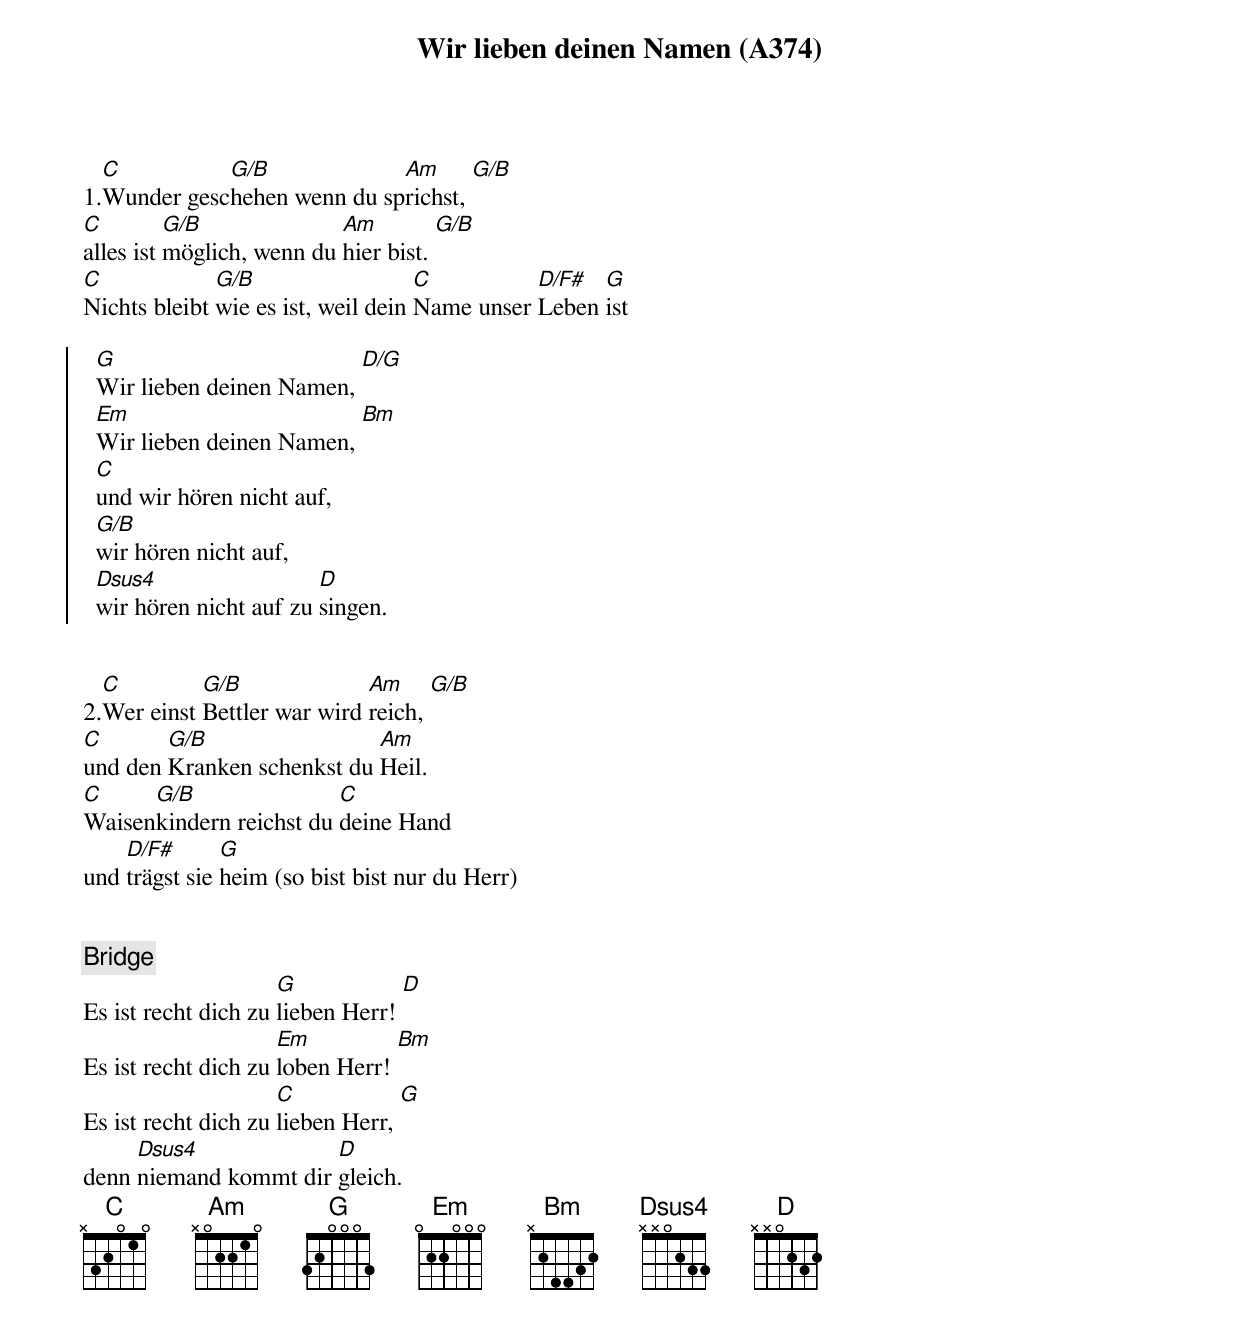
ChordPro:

{title: Wir lieben deinen Namen (A374)}
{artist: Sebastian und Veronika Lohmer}

1.[C]Wunder gesc[G/B]hehen wenn du sp[Am]richst, [G/B]
[C]alles ist [G/B]möglich, wenn du [Am]hier bist. [G/B]
[C]Nichts bleibt [G/B]wie es ist, weil dein [C]Name unser [D/F#]Leben [G]ist

{soc}
  [G]Wir lieben deinen Namen, [D/G]
  [Em]Wir lieben deinen Namen, [Bm]
  [C]und wir hören nicht auf,
  [G/B]wir hören nicht auf,
  [Dsus4]wir hören nicht auf zu [D]singen.
 {eoc}


2.[C]Wer einst [G/B]Bettler war wird [Am]reich, [G/B]
[C]und den [G/B]Kranken schenkst du [Am]Heil.
[C]Waisen[G/B]kindern reichst du [C]deine Hand
und [D/F#]trägst sie [G]heim (so bist bist nur du Herr)


{comment: Bridge}
Es ist recht dich zu [G]lieben Herr! [D]
Es ist recht dich zu [Em]loben Herr! [Bm]
Es ist recht dich zu [C]lieben Herr, [G]
denn [Dsus4]niemand kommt dir [D]gleich.
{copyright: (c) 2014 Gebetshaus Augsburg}
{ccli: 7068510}
